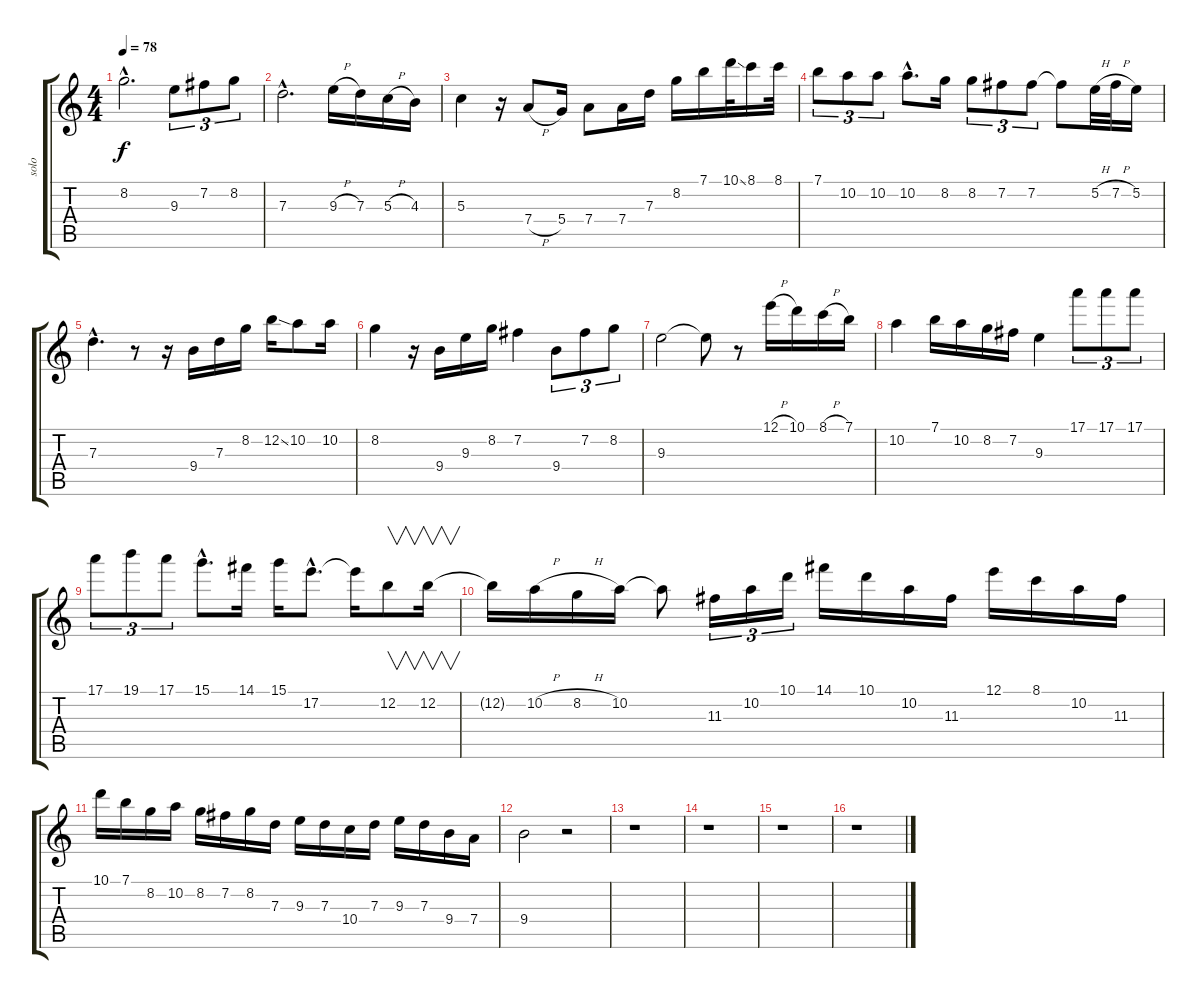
\track ("solo" "solo") {instrument distortionguitar}
\staff {score tabs}
\tuning (E4 B3 G3 D3 A2 E2) {hide}
\ts (4 4)
\tempo 78
\clef g2
\ks c
8.2{hac}.2{d dy f} 9.3.8{tu (3 2)} 7.2.8{tu (3 2)} 8.2.8{tu (3 2)} |
7.3{hac}.2{d} 9.3{h}.16 7.3.16 5.3{h}.16 4.3.16 |
5.3.4 r.16 7.4{h}.8 5.4.16 7.4.8 7.4.16 7.3.16 8.2.16 7.1.16 10.1{ss}.32 8.1.16 8.1.32 |
7.1.8{tu (3 2)} 10.2.8{tu (3 2)} 10.2.8{tu (3 2)} 10.2{hac}.8{d} 8.2.16 8.2.8{tu (3 2)} 7.2.8{tu (3 2)} 7.2.8{tu (3 2)} 7.2{t}.8 5.2{h}.32 7.2{h}.32 5.2.16 |
7.3{hac}.4{d} r.8 r.16 9.4.16 7.3.16 8.2.16 12.2{ss}.16 10.2.8 10.2.16 |
8.2.4 r.16 9.4.16 9.3.16 8.2.16 7.2.4 9.4.8{tu (3 2)} 7.2.8{tu (3 2)} 8.2.8{tu (3 2)} |
9.3.2 9.3{t}.8 r.8 12.1{h}.16 10.1.16 8.1{h}.16 7.1.16 |
10.2.4 7.1.16 10.2.16 8.2.16 7.2.16 9.3.4 17.1.8{tu (3 2)} 17.1.8{tu (3 2)} 17.1.8{tu (3 2)} |
17.1.8{tu (3 2)} 19.1.8{tu (3 2)} 17.1.8{tu (3 2)} 15.1{hac}.8{d} 14.1.16 15.1.16 17.2{hac}.8{d} 17.2{t}.16 12.2.8{v} 12.2.16{v} |
12.2{t}.16 10.2{h}.16 8.2{h}.16 10.2.16 10.2{t}.8 11.3.16{tu (3 2)} 10.2.16{tu (3 2)} 10.1.16{tu (3 2)} 14.1.16 10.1.16 10.2.16 11.3.16 12.1.16 8.1.16 10.2.16 11.3.16 |
10.1.16 7.1.16 8.2.16 10.2.16 8.2.16 7.2.16 8.2.16 7.3.16 9.3.16 7.3.16 10.4.16 7.3.16 9.3.16 7.3.16 9.4.16 7.4.16 |
9.4.2 r.2 |
r.1 |
r.1 |
r.1 |
r.1
